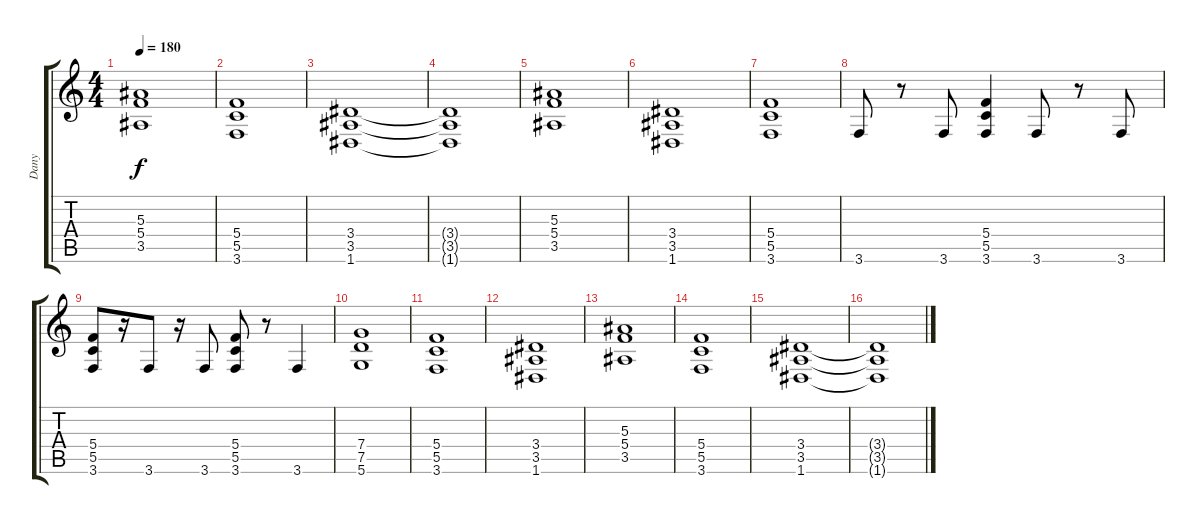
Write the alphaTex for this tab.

\track ("Dany" "Dany") {instrument distortionguitar}
\staff {score tabs}
\tuning (D4 A3 F3 C3 G2 D2) {hide}
\ts (4 4)
\tempo 180
\clef g2
\ks c
(5.3 5.4 3.5).1{dy f} |
(5.4 5.5 3.6).1 |
(3.4 3.5 1.6).1 |
(3.4{t} 3.5{t} 1.6{t}).1 |
(5.3 5.4 3.5).1 |
(3.4 3.5 1.6).1 |
(5.4 5.5 3.6).1 |
3.6.8 r.8 3.6.8 (5.4 5.5 3.6).4 3.6.8 r.8 3.6.8 |
(5.4 5.5 3.6).8 r.16 3.6.8 r.16 3.6.8 (5.4 5.5 3.6).8 r.8 3.6.4 |
(7.4 7.5 5.6).1 |
(5.4 5.5 3.6).1 |
(3.4 3.5 1.6).1 |
(5.3 5.4 3.5).1 |
(5.4 5.5 3.6).1 |
(3.4 3.5 1.6).1 |
(3.4{t} 3.5{t} 1.6{t}).1
